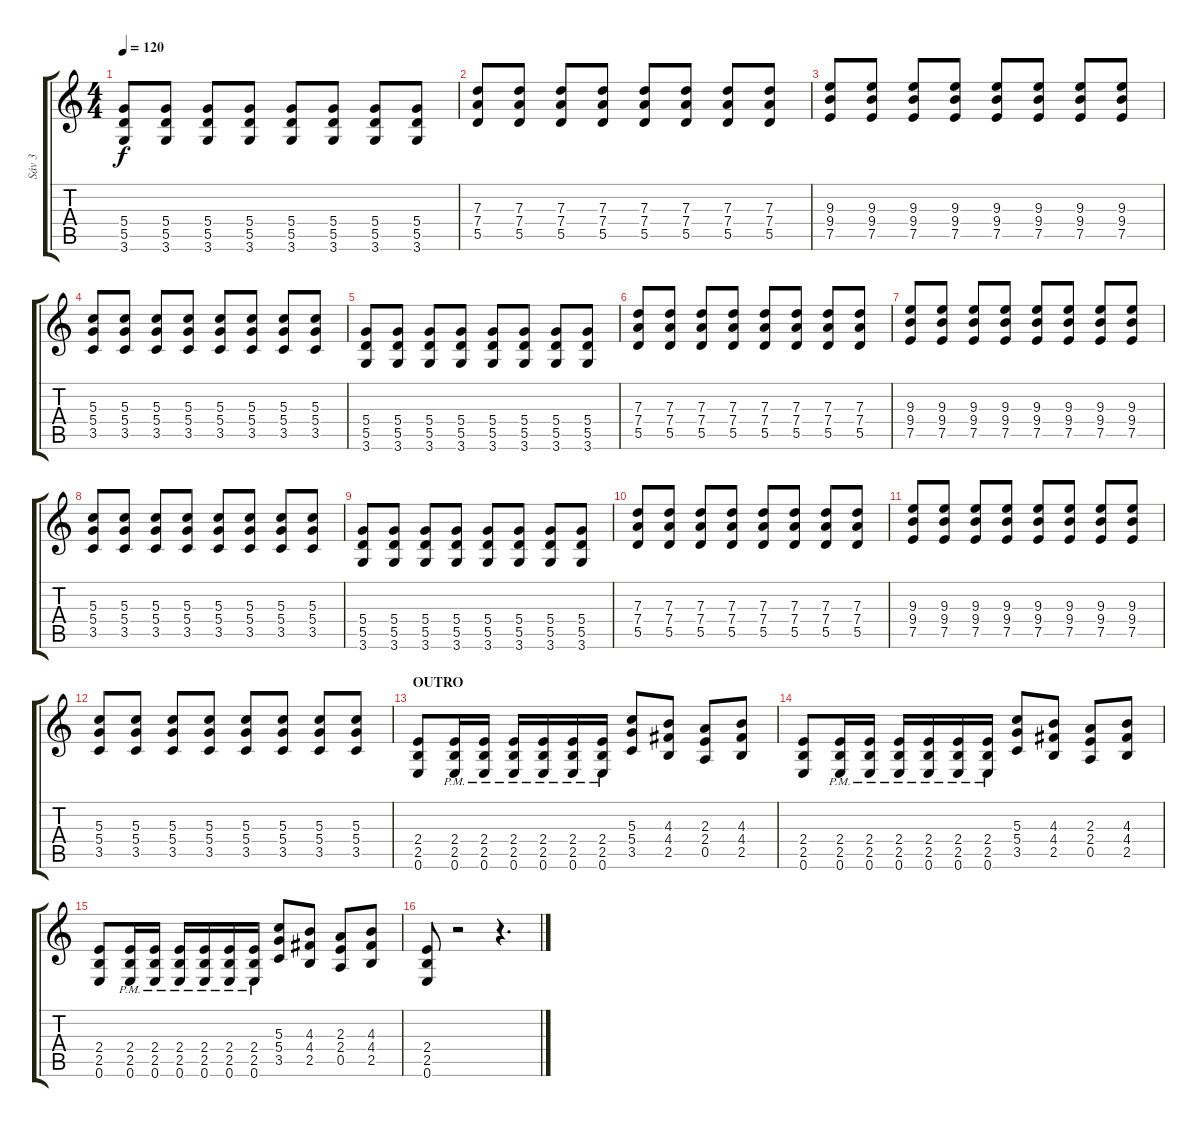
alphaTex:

\track ("Sáv 3" "Sáv 3") {instrument distortionguitar}
\staff {score tabs}
\tuning (E4 B3 G3 D3 A2 E2) {hide}
\ts (4 4)
\tempo 120
\clef g2
\ks c
(5.4 5.5 3.6).8{dy f} (5.4 5.5 3.6).8 (5.4 5.5 3.6).8 (5.4 5.5 3.6).8 (5.4 5.5 3.6).8 (5.4 5.5 3.6).8 (5.4 5.5 3.6).8 (5.4 5.5 3.6).8 |
(7.3 7.4 5.5).8 (7.3 7.4 5.5).8 (7.3 7.4 5.5).8 (7.3 7.4 5.5).8 (7.3 7.4 5.5).8 (7.3 7.4 5.5).8 (7.3 7.4 5.5).8 (7.3 7.4 5.5).8 |
(9.3 9.4 7.5).8 (9.3 9.4 7.5).8 (9.3 9.4 7.5).8 (9.3 9.4 7.5).8 (9.3 9.4 7.5).8 (9.3 9.4 7.5).8 (9.3 9.4 7.5).8 (9.3 9.4 7.5).8 |
(5.3 5.4 3.5).8 (5.3 5.4 3.5).8 (5.3 5.4 3.5).8 (5.3 5.4 3.5).8 (5.3 5.4 3.5).8 (5.3 5.4 3.5).8 (5.3 5.4 3.5).8 (5.3 5.4 3.5).8 |
(5.4 5.5 3.6).8 (5.4 5.5 3.6).8 (5.4 5.5 3.6).8 (5.4 5.5 3.6).8 (5.4 5.5 3.6).8 (5.4 5.5 3.6).8 (5.4 5.5 3.6).8 (5.4 5.5 3.6).8 |
(7.3 7.4 5.5).8 (7.3 7.4 5.5).8 (7.3 7.4 5.5).8 (7.3 7.4 5.5).8 (7.3 7.4 5.5).8 (7.3 7.4 5.5).8 (7.3 7.4 5.5).8 (7.3 7.4 5.5).8 |
(9.3 9.4 7.5).8 (9.3 9.4 7.5).8 (9.3 9.4 7.5).8 (9.3 9.4 7.5).8 (9.3 9.4 7.5).8 (9.3 9.4 7.5).8 (9.3 9.4 7.5).8 (9.3 9.4 7.5).8 |
(5.3 5.4 3.5).8 (5.3 5.4 3.5).8 (5.3 5.4 3.5).8 (5.3 5.4 3.5).8 (5.3 5.4 3.5).8 (5.3 5.4 3.5).8 (5.3 5.4 3.5).8 (5.3 5.4 3.5).8 |
(5.4 5.5 3.6).8 (5.4 5.5 3.6).8 (5.4 5.5 3.6).8 (5.4 5.5 3.6).8 (5.4 5.5 3.6).8 (5.4 5.5 3.6).8 (5.4 5.5 3.6).8 (5.4 5.5 3.6).8 |
(7.3 7.4 5.5).8 (7.3 7.4 5.5).8 (7.3 7.4 5.5).8 (7.3 7.4 5.5).8 (7.3 7.4 5.5).8 (7.3 7.4 5.5).8 (7.3 7.4 5.5).8 (7.3 7.4 5.5).8 |
(9.3 9.4 7.5).8 (9.3 9.4 7.5).8 (9.3 9.4 7.5).8 (9.3 9.4 7.5).8 (9.3 9.4 7.5).8 (9.3 9.4 7.5).8 (9.3 9.4 7.5).8 (9.3 9.4 7.5).8 |
(5.3 5.4 3.5).8 (5.3 5.4 3.5).8 (5.3 5.4 3.5).8 (5.3 5.4 3.5).8 (5.3 5.4 3.5).8 (5.3 5.4 3.5).8 (5.3 5.4 3.5).8 (5.3 5.4 3.5).8 |
\section ("" "OUTRO")
(2.4 2.5 0.6).8 (2.4{pm} 2.5{pm} 0.6{pm}).16 (2.4{pm} 2.5{pm} 0.6{pm}).16 (2.4{pm} 2.5{pm} 0.6{pm}).16 (2.4{pm} 2.5{pm} 0.6{pm}).16 (2.4{pm} 2.5{pm} 0.6{pm}).16 (2.4{pm} 2.5{pm} 0.6{pm}).16 (5.3 5.4 3.5).8 (4.3 4.4 2.5).8 (2.3 2.4 0.5).8 (4.3 4.4 2.5).8 |
(2.4 2.5 0.6).8 (2.4{pm} 2.5{pm} 0.6{pm}).16 (2.4{pm} 2.5{pm} 0.6{pm}).16 (2.4{pm} 2.5{pm} 0.6{pm}).16 (2.4{pm} 2.5{pm} 0.6{pm}).16 (2.4{pm} 2.5{pm} 0.6{pm}).16 (2.4{pm} 2.5{pm} 0.6{pm}).16 (5.3 5.4 3.5).8 (4.3 4.4 2.5).8 (2.3 2.4 0.5).8 (4.3 4.4 2.5).8 |
(2.4 2.5 0.6).8 (2.4{pm} 2.5{pm} 0.6{pm}).16 (2.4{pm} 2.5{pm} 0.6{pm}).16 (2.4{pm} 2.5{pm} 0.6{pm}).16 (2.4{pm} 2.5{pm} 0.6{pm}).16 (2.4{pm} 2.5{pm} 0.6{pm}).16 (2.4{pm} 2.5{pm} 0.6{pm}).16 (5.3 5.4 3.5).8 (4.3 4.4 2.5).8 (2.3 2.4 0.5).8 (4.3 4.4 2.5).8 |
(2.4 2.5 0.6).8 r.2 r.4{d}
